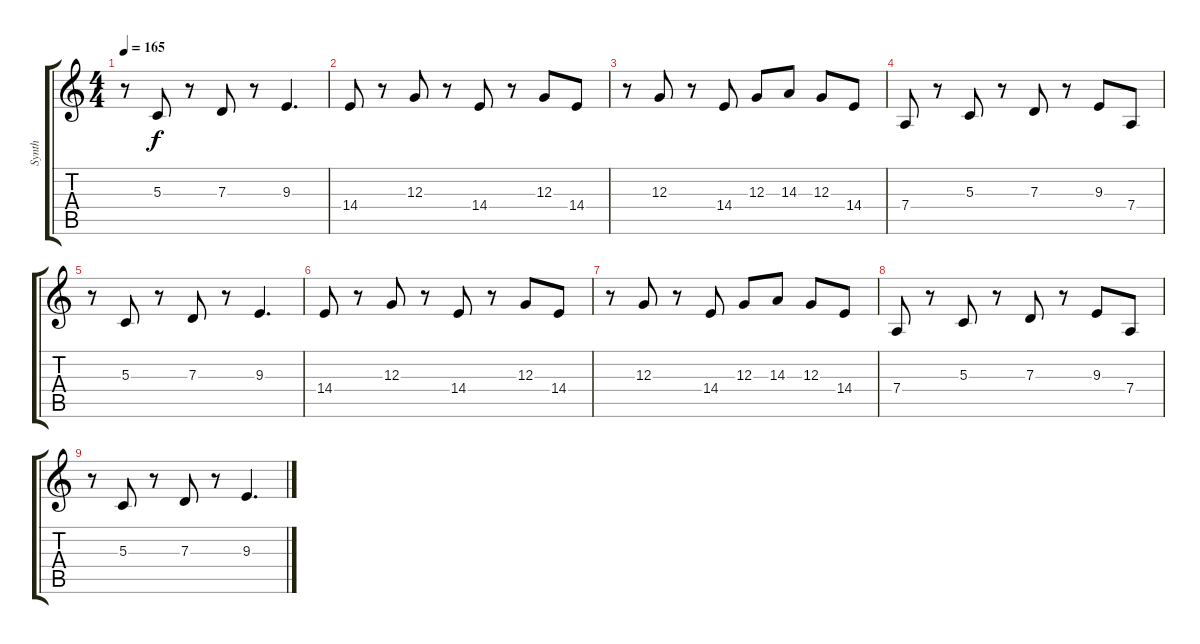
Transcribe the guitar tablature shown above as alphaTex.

\track ("Synth" "Synth") {instrument lead1square}
\staff {score tabs}
\tuning (E4 B3 G3 D3 A2 D2) {hide}
\ts (4 4)
\tempo 165
\clef g2
\ks c
r.8{dy f} 5.3.8 r.8 7.3.8 r.8 9.3.4{d} |
14.4.8 r.8 12.3.8 r.8 14.4.8 r.8 12.3.8 14.4.8 |
r.8 12.3.8 r.8 14.4.8 12.3.8 14.3.8 12.3.8 14.4.8 |
7.4.8 r.8 5.3.8 r.8 7.3.8 r.8 9.3.8 7.4.8 |
r.8 5.3.8 r.8 7.3.8 r.8 9.3.4{d} |
14.4.8 r.8 12.3.8 r.8 14.4.8 r.8 12.3.8 14.4.8 |
r.8 12.3.8 r.8 14.4.8 12.3.8 14.3.8 12.3.8 14.4.8 |
7.4.8 r.8 5.3.8 r.8 7.3.8 r.8 9.3.8 7.4.8 |
r.8 5.3.8 r.8 7.3.8 r.8 9.3.4{d}
